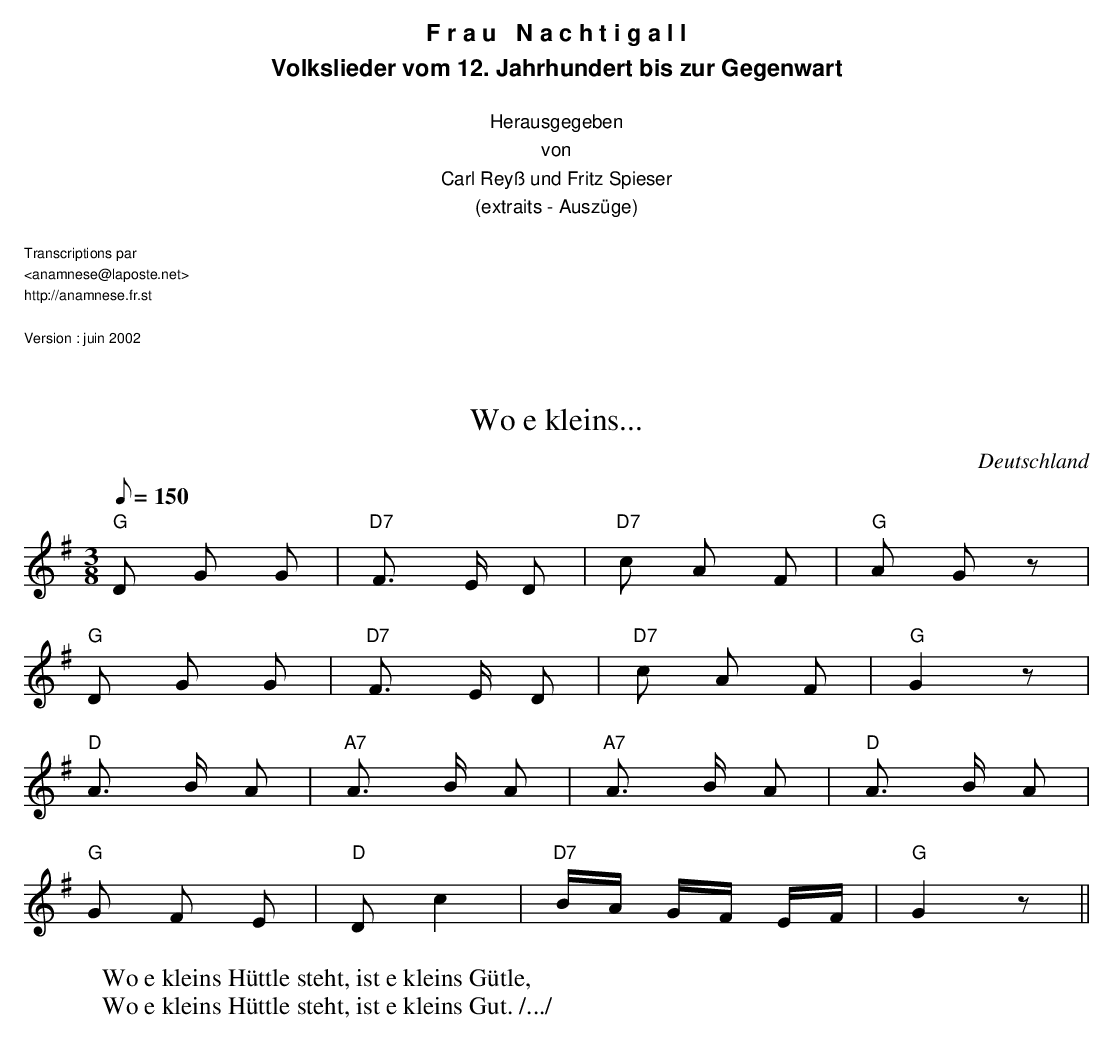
X:1
T:Wo e kleins...
O:Deutschland
M:3/8
L:1/8
Q:1/8=150
K:G
"G" D G G | "D7" F > E D | "D7" c A F | "G" A G z |
"G" D G G | "D7" F > E D | "D7" c A F | "G" G2  z |
"D" A > B A | "A7" A > B A | "A7" A > B A | "D" A > B A |
"G" G F E | "D" D c2 | "D7" B/A/ G/F/ E/F/ | "G" G2 z ||
W:Wo e kleins Hüttle steht, ist e kleins Gütle,
W:Wo e kleins Hüttle steht, ist e kleins Gut. /.../
